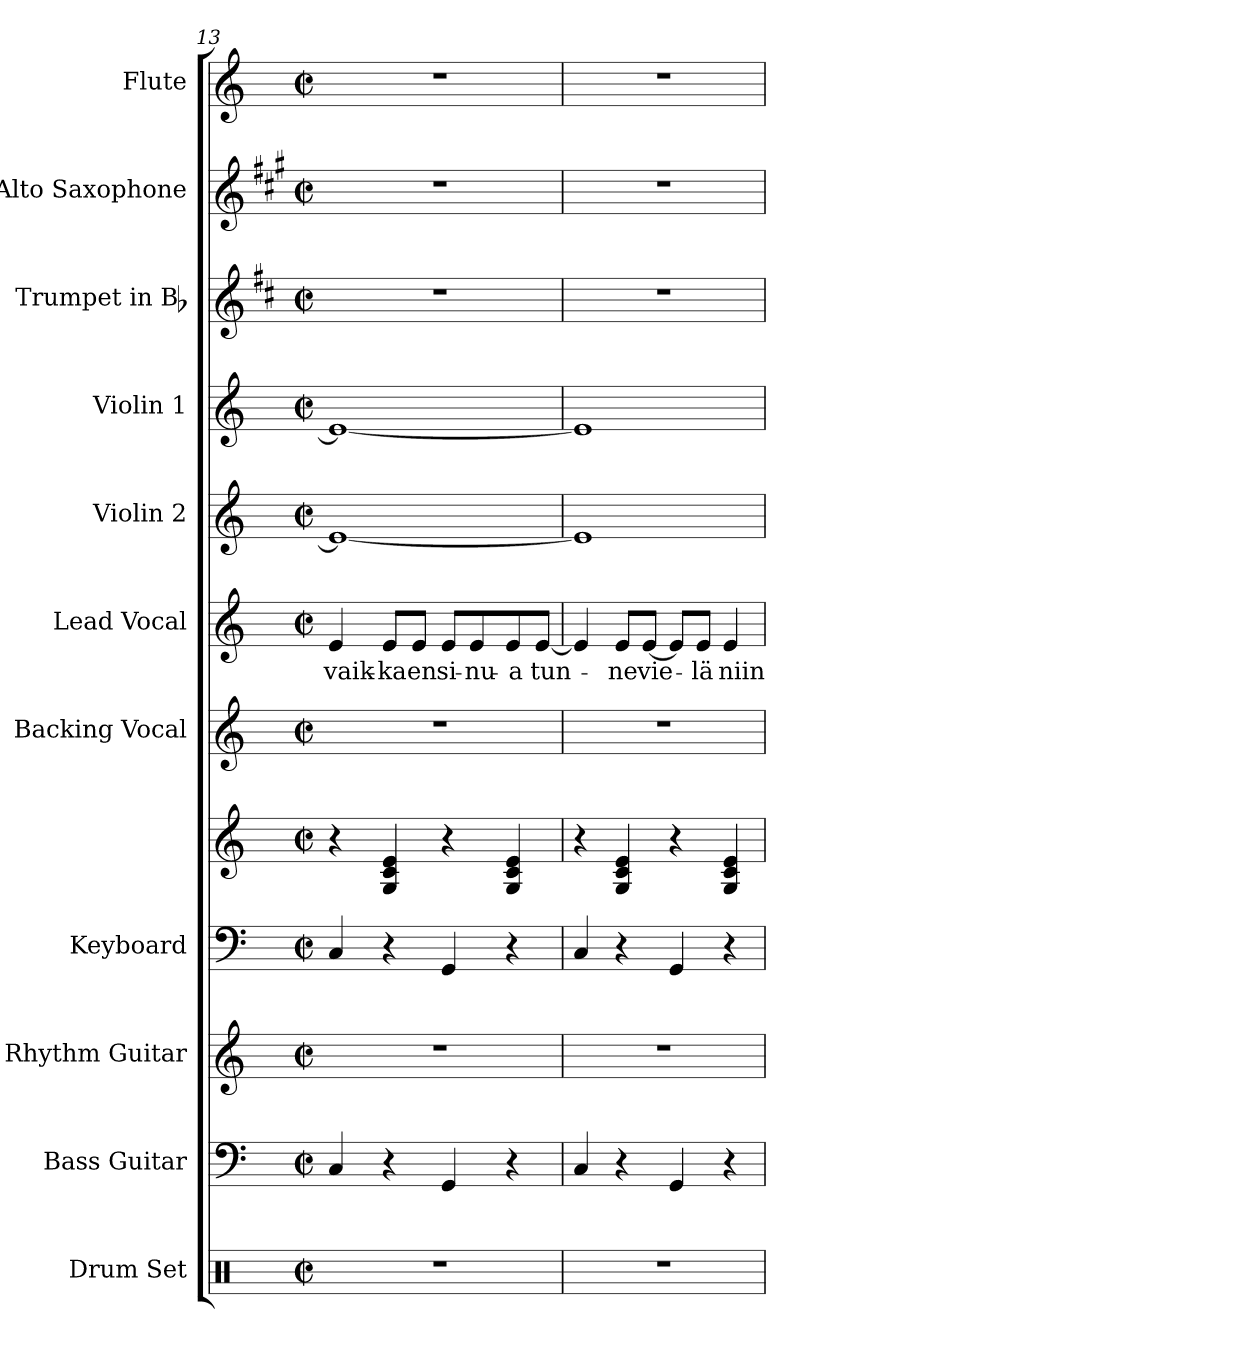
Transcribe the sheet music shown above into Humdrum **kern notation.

**kern	**kern	**kern	**kern	**kern	**kern	**kern	**text	**kern	**kern	**kern	**kern	**kern
*part11	*part10	*part9	*part8	*part8	*part7	*part6	*part6	*part5	*part4	*part3	*part2	*part1
*staff12	*staff11	*staff10	*staff9	*staff8	*staff7	*staff6	*staff6	*staff5	*staff4	*staff3	*staff2	*staff1
*I"Drum Set	*I"Bass Guitar	*I"Rhythm Guitar	*I"Keyboard	*	*I"Backing Vocal	*I"Lead Vocal	*	*I"Violin 2	*I"Violin 1	*I"Trumpet in Bb	*I"Alto Saxophone	*I"Flute
*I'Dr.	*I'Bass	*I'Rhy.	*I'Kbd.	*	*	*	*	*I'Vln. 2	*I'Vln. 1	*I'Tpt.	*I'Alto Sax.	*I'Fl.
*clefX	*clefF4	*clefG2	*clefF4	*clefG2	*clefG2	*clefG2	*	*clefG2	*clefG2	*clefG2	*clefG2	*clefG2
*	*ITrd7c12	*ITrd7c12	*	*	*	*	*	*	*	*ITrd1c2	*ITrd5c9	*
*k[]	*k[]	*k[]	*k[]	*k[]	*k[]	*k[]	*	*k[]	*k[]	*k[]	*k[]	*k[]
*C:	*C:	*C:	*C:	*C:	*C:	*C:	*	*C:	*C:	*C:	*C:	*C:
*M2/2	*M2/2	*M2/2	*M2/2	*M2/2	*M2/2	*M2/2	*	*M2/2	*M2/2	*M2/2	*M2/2	*M2/2
*met(c|)	*met(c|)	*met(c|)	*met(c|)	*met(c|)	*met(c|)	*met(c|)	*	*met(c|)	*met(c|)	*met(c|)	*met(c|)	*met(c|)
=13	=13	=13	=13	=13	=13	=13	=13	=13	=13	=13	=13	=13
!	!	!	!	!	!	!	!LO:LY:b:color=#000000	!	!	!	!	!
1r	4CCi/	1r	4Ci/	4r	1r	4ei/	vaik-	1ei_<	1ei_<	1r	1r	1r
!	!	!	!	!	!	!	!LO:LY:b:color=#000000	!	!	!	!	!
.	4r	.	4r	4Gi/ 4ci 4ei	.	8ei/L	-ka	.	.	.	.	.
!	!	!	!	!	!	!	!LO:LY:b:color=#000000	!	!	!	!	!
.	.	.	.	.	.	8ei/J	en	.	.	.	.	.
!	!	!	!	!	!	!	!LO:LY:b:color=#000000	!	!	!	!	!
.	4GGGi/	.	4GGi/	4r	.	8ei/L	si-	.	.	.	.	.
!	!	!	!	!	!	!	!LO:LY:b:color=#000000	!	!	!	!	!
.	.	.	.	.	.	8ei/	-nu-	.	.	.	.	.
!	!	!	!	!	!	!	!LO:LY:b:color=#000000	!	!	!	!	!
.	4r	.	4r	4Gi/ 4ci 4ei	.	8ei/	-a	.	.	.	.	.
!	!	!	!	!	!	!	!LO:LY:b:color=#000000	!	!	!	!	!
.	.	.	.	.	.	[<8ei/J	tun-	.	.	.	.	.
=14	=14	=14	=14	=14	=14	=14	=14	=14	=14	=14	=14	=14
1r	4CCi/	1r	4Ci/	4r	1r	4ei/]	.	1ei]	1ei]	1r	1r	1r
!	!	!	!	!	!	!	!LO:LY:b:color=#000000	!	!	!	!	!
.	4r	.	4r	4Gi/ 4ci 4ei	.	8ei/L	-ne	.	.	.	.	.
!	!	!	!	!	!	!	!LO:LY:b:color=#000000	!	!	!	!	!
.	.	.	.	.	.	[<8ei/J	vie-	.	.	.	.	.
.	4GGGi/	.	4GGi/	4r	.	8ei/L]	.	.	.	.	.	.
!	!	!	!	!	!	!	!LO:LY:b:color=#000000	!	!	!	!	!
.	.	.	.	.	.	8ei/J	-lä	.	.	.	.	.
!	!	!	!	!	!	!	!LO:LY:b:color=#000000	!	!	!	!	!
.	4r	.	4r	4Gi/ 4ci 4ei	.	4ei/	niin	.	.	.	.	.
=	=	=	=	=	=	=	=	=	=	=	=	=
*-	*-	*-	*-	*-	*-	*-	*-	*-	*-	*-	*-	*-
